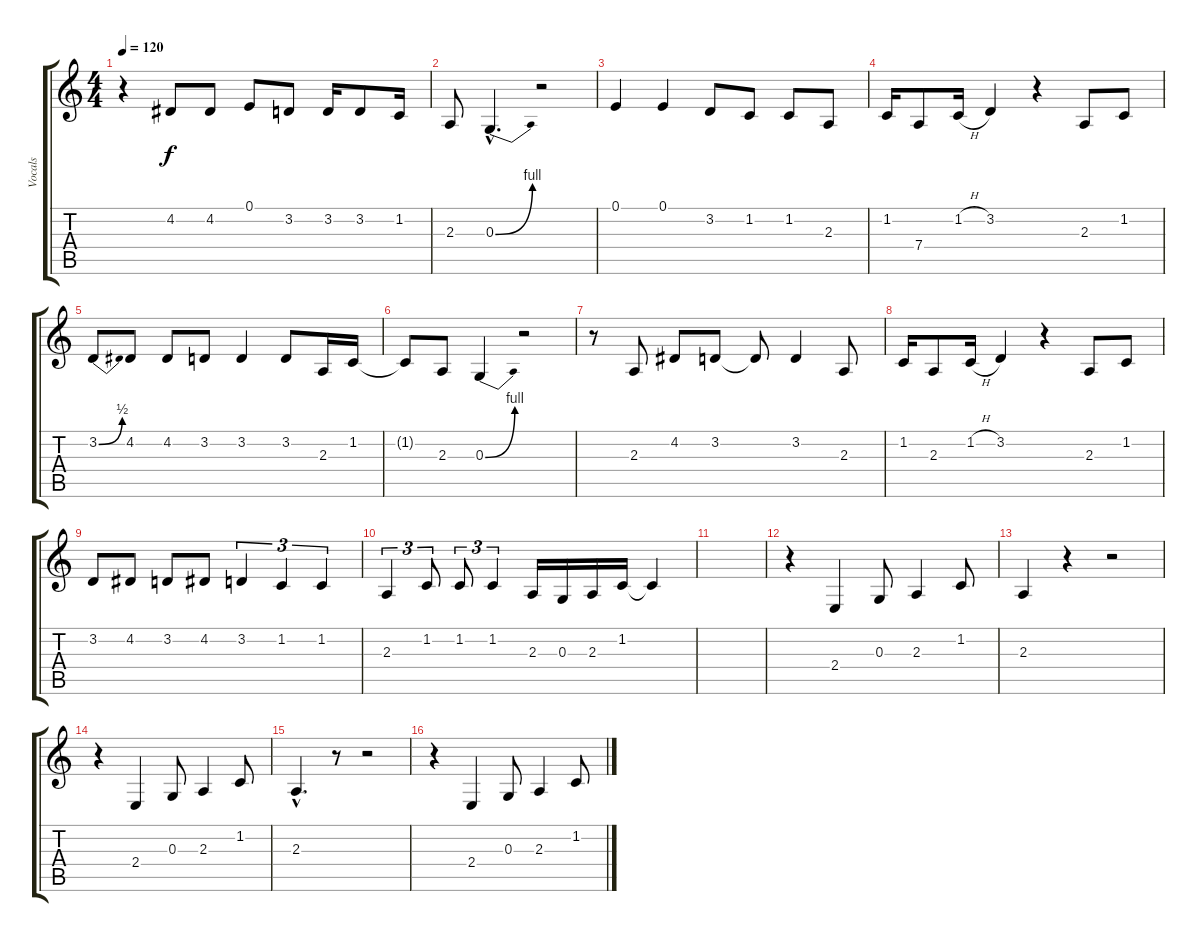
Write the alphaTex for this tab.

\track ("Vocals" "Vocals") {instrument sopranosax}
\staff {score tabs}
\tuning (E4 B3 G3 D3 A2 E2) {hide}
\ts (4 4)
\tempo 120
\clef g2
\ks c
r.4{dy f} 4.2.8 4.2.8 0.1.8 3.2.8 3.2.16 3.2.8 1.2.16 |
2.3.8 0.3{be (bend 0 0 60 4) hac}.4{d} r.2 |
0.1.4 0.1.4 3.2.8 1.2.8 1.2.8 2.3.8 |
1.2.16 7.4.8 1.2{h}.16 3.2.4 r.4 2.3.8 1.2.8 |
3.2{be (bend 0 0 60 2)}.8 4.2.8 4.2.8 3.2.8 3.2.4 3.2.8 2.3.16 1.2.16 |
1.2{t}.8 2.3.8 0.3{be (bend 0 0 60 4)}.4 r.2 |
r.8 2.3.8 4.2.8 3.2.8 3.2{t}.8 3.2.4 2.3.8 |
1.2.16 2.3.8 1.2{h}.16 3.2.4 r.4 2.3.8 1.2.8 |
3.2.8 4.2.8 3.2.8 4.2.8 3.2.4{tu (3 2)} 1.2.4{tu (3 2)} 1.2.4{tu (3 2)} |
2.3.4{tu (3 2)} 1.2.8{tu (3 2)} 1.2.8{tu (3 2)} 1.2.4{tu (3 2)} 2.3.16 0.3.16 2.3.16 1.2.16 1.2{t}.4 |
|
r.4 2.4.4 0.3.8 2.3.4 1.2.8 |
2.3.4 r.4 r.2 |
r.4 2.4.4 0.3.8 2.3.4 1.2.8 |
2.3{hac}.4{d} r.8 r.2 |
r.4 2.4.4 0.3.8 2.3.4 1.2.8
